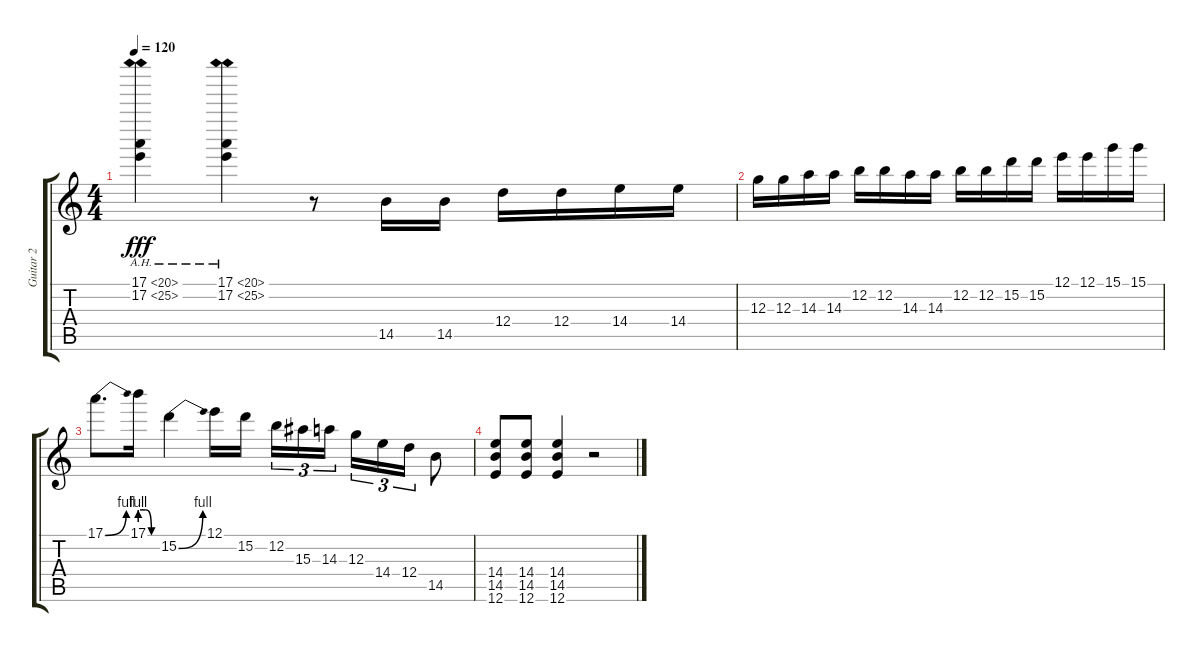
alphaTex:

\track ("Guitar 2" "Guitar 2") {solo instrument distortionguitar}
\staff {score tabs}
\tuning (E4 B3 G3 D3 A2 E2) {hide}
\ts (4 4)
\tempo 120
\clef g2
\ks c
(17.1{ah 3} 17.2{ah 8}).4{dy fff} (17.1{ah 3} 17.2{ah 8}).4 r.8 14.5.16 14.5.16 12.4.16 12.4.16 14.4.16 14.4.16 |
12.3.16 12.3.16 14.3.16 14.3.16 12.2.16 12.2.16 14.3.16 14.3.16 12.2.16 12.2.16 15.2.16 15.2.16 12.1.16 12.1.16 15.1.16 15.1.16 |
17.1{be (bend 0 0 60 4)}.8{d} 17.1{be (custom 0 4 20 4 40 0 60 0)}.16 15.2{be (bend 0 0 60 4)}.4 12.1.16 15.2.16{beam splitsecondary} 12.2.16{tu (3 2)} 15.3.16{tu (3 2)} 14.3.16{tu (3 2)} 12.3.16{tu (3 2)} 14.4.16{tu (3 2)} 12.4.16{tu (3 2)} 14.5.8 |
(14.4 14.5 12.6).8 (14.4 14.5 12.6).8 (14.4 14.5 12.6).4 r.2
